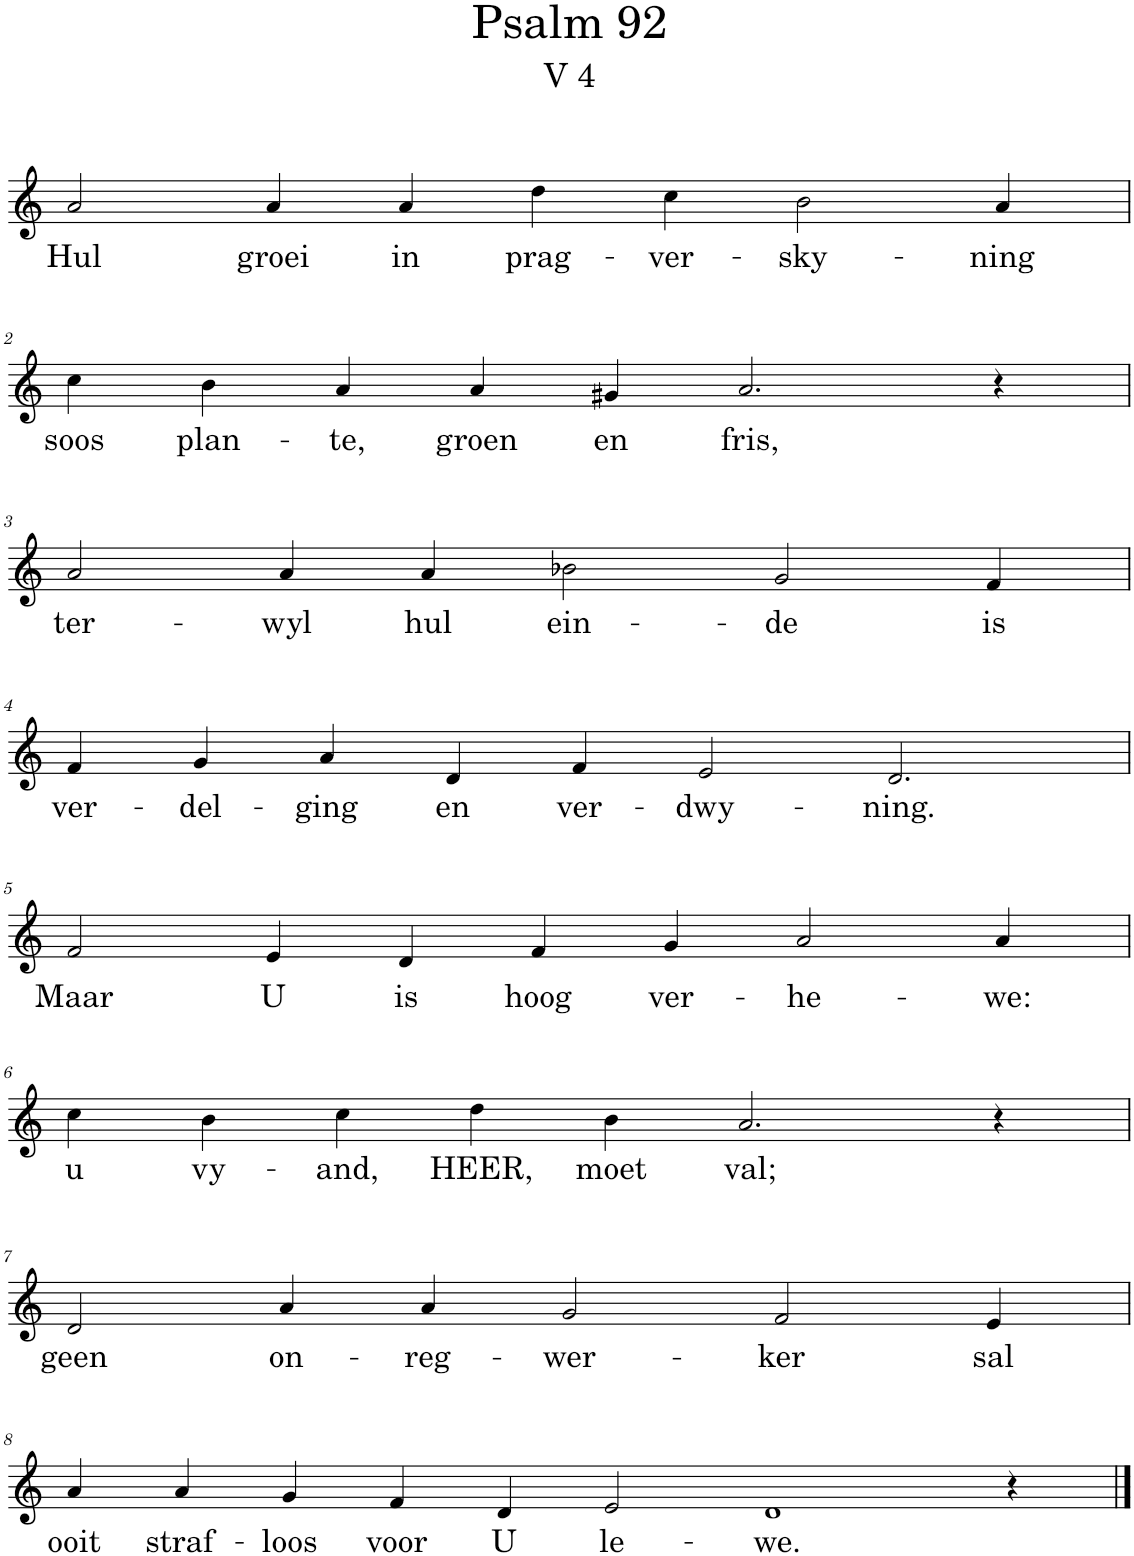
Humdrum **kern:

**kern	**text
*part1	*part1
*staff1	*staff1
*I"Pipe Organ	*
*I'Org.	*
*clefG2	*
*k[]	*
*M9/4	*
=1	=1
!	!LO:LY:b
2a/	Hul
!	!LO:LY:b
4a/	groei
!	!LO:LY:b
4a/	in
!	!LO:LY:b
4dd\	prag-
!	!LO:LY:b
4cc\	-ver-
!	!LO:LY:b
2b\	-sky-
!	!LO:LY:b
4a/	-ning
!!LO:LB:g=z
=2	=2
!	!LO:LY:b
4cc\	soos
!	!LO:LY:b
4b\	plan-
!	!LO:LY:b
4a/	-te,
!	!LO:LY:b
4a/	groen
!	!LO:LY:b
4g#X/	en
!	!LO:LY:b
2.a/	fris,
4r	.
!!LO:LB:g=z
=3	=3
*M9/4	*
!	!LO:LY:b
2a/	ter-
!	!LO:LY:b
4a/	-wyl
!	!LO:LY:b
4a/	hul
!	!LO:LY:b
2b-X\	ein-
!	!LO:LY:b
2g/	-de
!	!LO:LY:b
4f/	is
!!LO:LB:g=z
=4	=4
*M10/4	*
!	!LO:LY:b
4f/	ver-
!	!LO:LY:b
4g/	-del-
!	!LO:LY:b
4a/	-ging
!	!LO:LY:b
4d/	en
!	!LO:LY:b
4f/	ver-
!	!LO:LY:b
2e/	-dwy-
!	!LO:LY:b
2.d/	-ning.
!!LO:LB:g=z
=5	=5
*M9/4	*
!	!LO:LY:b
2f/	Maar
!	!LO:LY:b
4e/	U
!	!LO:LY:b
4d/	is
!	!LO:LY:b
4f/	hoog
!	!LO:LY:b
4g/	ver-
!	!LO:LY:b
2a/	-he-
!	!LO:LY:b
4a/	-we:
!!LO:LB:g=z
=6	=6
!	!LO:LY:b
4cc\	u
!	!LO:LY:b
4b\	vy-
!	!LO:LY:b
4cc\	-and,
!	!LO:LY:b
4dd\	HEER,
!	!LO:LY:b
4b\	moet
!	!LO:LY:b
2.a/	val;
4r	.
!!LO:LB:g=z
=7	=7
*M9/4	*
!	!LO:LY:b
2d/	geen
!	!LO:LY:b
4a/	on-
!	!LO:LY:b
4a/	-reg-
!	!LO:LY:b
2g/	-wer-
!	!LO:LY:b
2f/	-ker
!	!LO:LY:b
4e/	sal
!!LO:LB:g=z
=8	=8
*M16/4	*
!	!LO:LY:b
4a/	ooit
!	!LO:LY:b
4a/	straf-
!	!LO:LY:b
4g/	-loos
!	!LO:LY:b
4f/	voor
!	!LO:LY:b
4d/	U
!	!LO:LY:b
2e/	le-
!	!LO:LY:b
1d	-we.
4r	.
==	==
*-	*-
